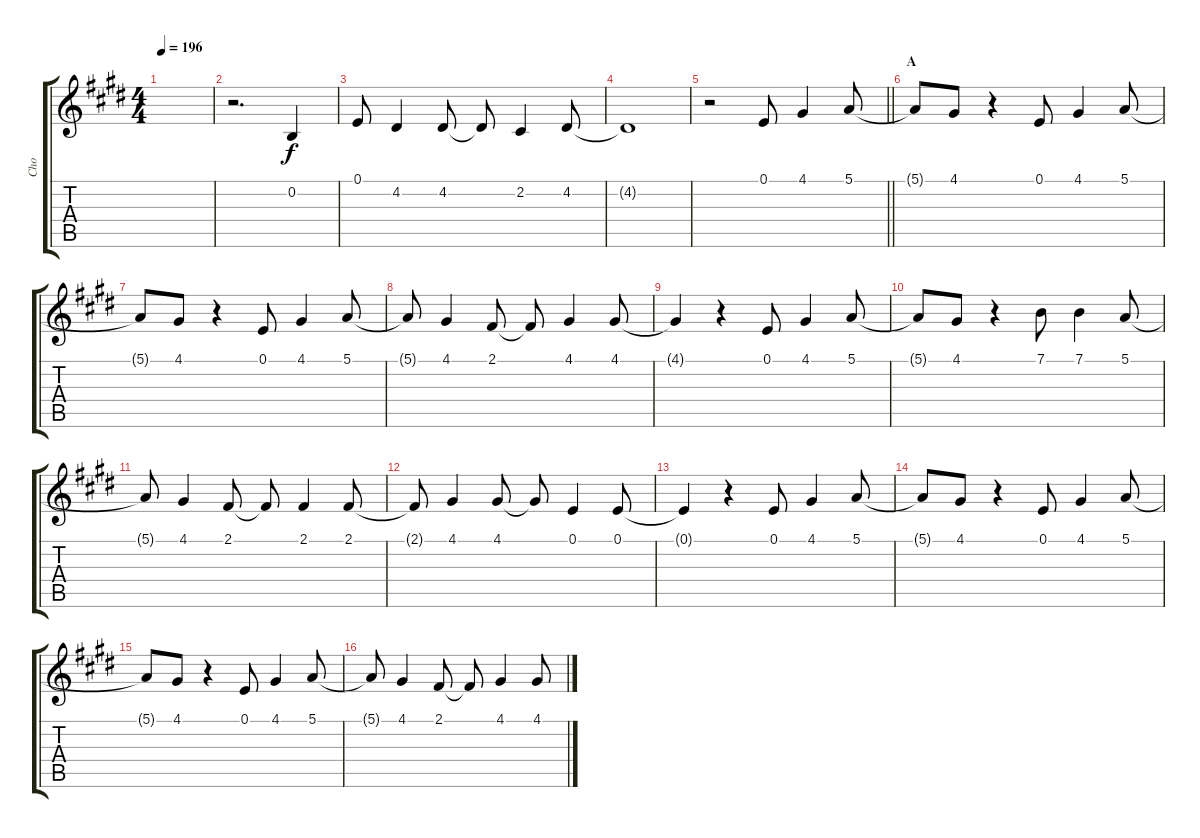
\track ("Cho" "Cho") {instrument flute}
\staff {score tabs}
\tuning (E4 B3 G3 D3 A2 E2) {hide}
\ts (4 4)
\tempo 196
\clef g2
\ks e
|
r.2{d} 0.2.4 |
0.1.8 4.2.4 4.2.8 4.2{t}.8 2.2.4 4.2.8 |
4.2{t}.1 |
\barLineRight lightlight
r.2 0.1.8 4.1.4 5.1.8 |
\section ("" "A")
5.1{t}.8 4.1.8 r.4 0.1.8 4.1.4 5.1.8 |
5.1{t}.8 4.1.8 r.4 0.1.8 4.1.4 5.1.8 |
5.1{t}.8 4.1.4 2.1.8 2.1{t}.8 4.1.4 4.1.8 |
4.1{t}.4 r.4 0.1.8 4.1.4 5.1.8 |
5.1{t}.8 4.1.8 r.4 7.1.8 7.1.4 5.1.8 |
5.1{t}.8 4.1.4 2.1.8 2.1{t}.8 2.1.4 2.1.8 |
2.1{t}.8 4.1.4 4.1.8 4.1{t}.8 0.1.4 0.1.8 |
0.1{t}.4 r.4 0.1.8 4.1.4 5.1.8 |
5.1{t}.8 4.1.8 r.4 0.1.8 4.1.4 5.1.8 |
5.1{t}.8 4.1.8 r.4 0.1.8 4.1.4 5.1.8 |
5.1{t}.8 4.1.4 2.1.8 2.1{t}.8 4.1.4 4.1.8
